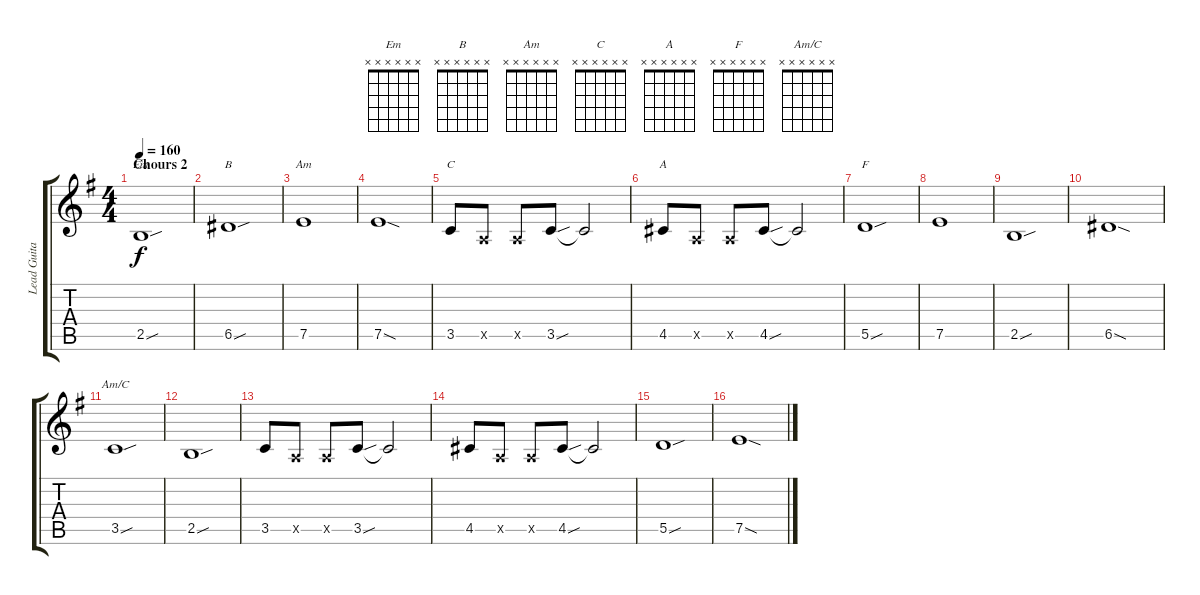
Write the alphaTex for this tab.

\track ("Lead Guitar (Shahrokh Izadkhah)" "Lead Guita") {instrument overdrivenguitar}
\staff {score tabs}
\tuning (E4 B3 G3 D3 A2 E2) {hide}
\chord ("Em" x x x x x x)
\chord ("B" x x x x x x)
\chord ("Am" x x x x x x)
\chord ("C" x x x x x x)
\chord ("A" x x x x x x)
\chord ("F" x x x x x x)
\chord ("Am/C" x x x x x x)
\ts (4 4)
\section ("" "Chours 2")
\tempo 160
\clef g2
\ks eminor
2.5{sou}.1{ch "Em" dy f} |
6.5{sou}.1{ch "B"} |
7.5.1{ch "Am"} |
7.5{sod}.1 |
3.5.8{ch "C"} 0.5{x}.8 0.5{x}.8 3.5{sou}.8 3.5{t}.2 |
4.5.8{ch "A"} 0.5{x}.8 0.5{x}.8 4.5{sou}.8 4.5{t}.2 |
5.5{sou}.1{ch "F"} |
7.5.1 |
2.5{sou}.1 |
6.5{sod}.1 |
3.5{sou}.1{ch "Am/C"} |
2.5{sou}.1 |
3.5.8 0.5{x}.8 0.5{x}.8 3.5{sou}.8 3.5{t}.2 |
4.5.8 0.5{x}.8 0.5{x}.8 4.5{sou}.8 4.5{t}.2 |
5.5{sou}.1 |
7.5{sod}.1
